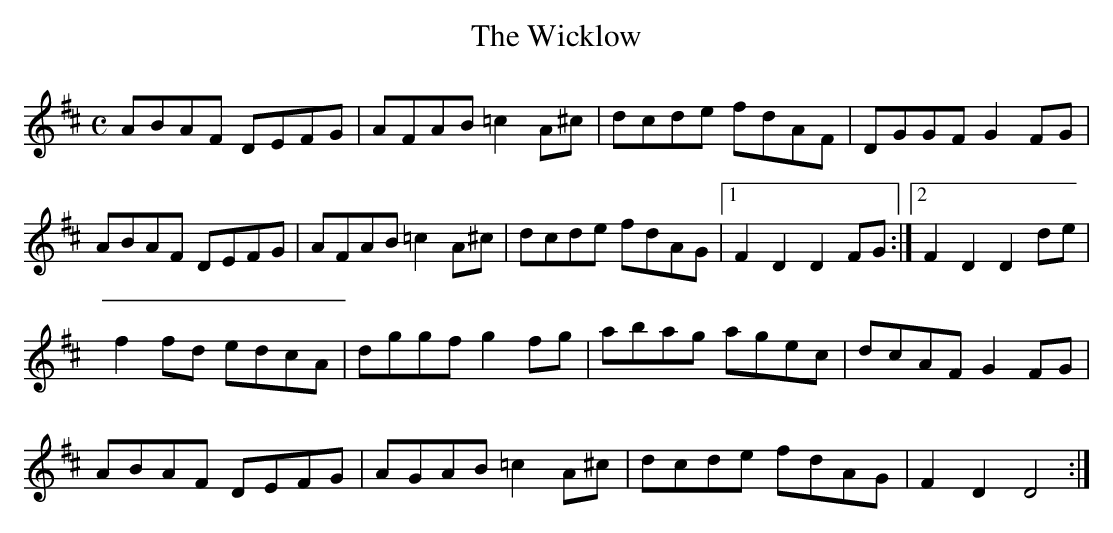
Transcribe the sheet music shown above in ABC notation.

X:1
T:The Wicklow
M:C
K:D
L:1/8
ABAF DEFG|AFAB =c2 A^c|dcde fdAF|DGGF G2 FG|
ABAF DEFG|AFAB =c2 A^c|dcde fdAG|1 F2 D2 D2 FG :|2 F2 D2 D2 de |
f2 fd edcA|dggf g2 fg|abag agec|dcAF G2 FG|
ABAF DEFG|AGAB =c2 A^c|dcde fdAG|F2 D2 D4 :|
